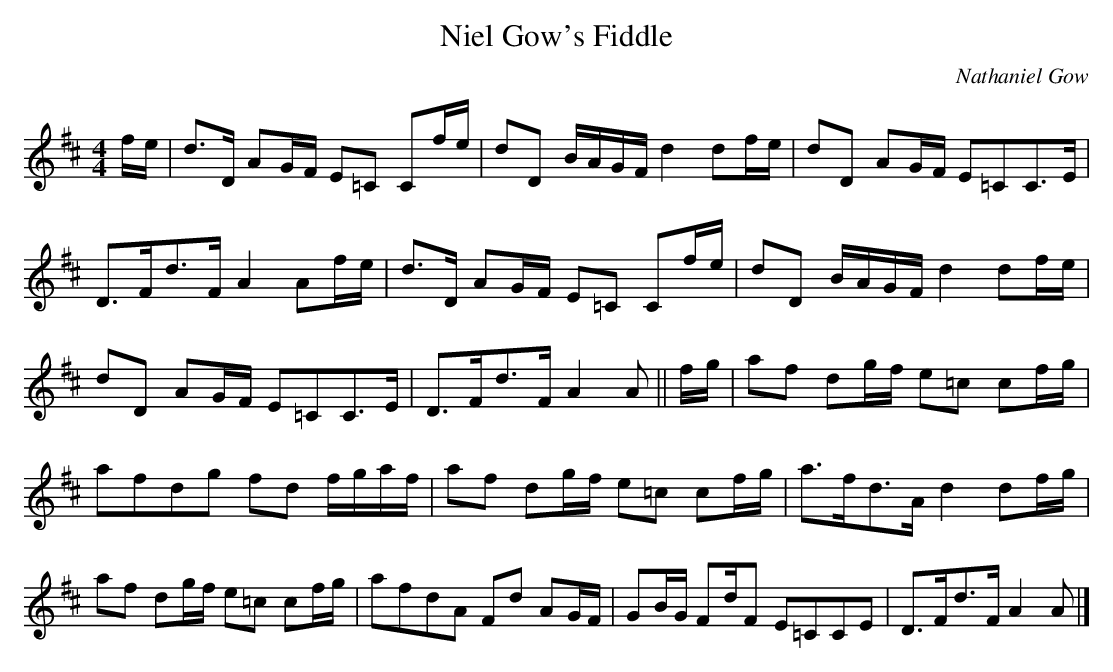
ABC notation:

X:1
T:Niel Gow's Fiddle
C:Nathaniel Gow
L:1/8
M:4/4
K:D
f/e/|d>D AG/F/ E=C Cf/e/|dD B/A/G/F/ d2 df/e/|dD AG/F/ E=CC>E|
D>Fd>F A2 Af/e/|d>D AG/F/ E=C Cf/e/|dD B/A/G/F/ d2 df/e/|
dD AG/F/ E=CC>E|D>Fd>F A2 A||f/g/|af dg/f/ e=c cf/g/|
afdg fd f/g/a/f/|af dg/f/ e=c cf/g/|a>fd>A d2 df/g/|
af dg/f/ e=c cf/g/|afdA Fd AG/F/|GB/G/ Fd/F E=CCE|D>Fd>F A2 A|]
